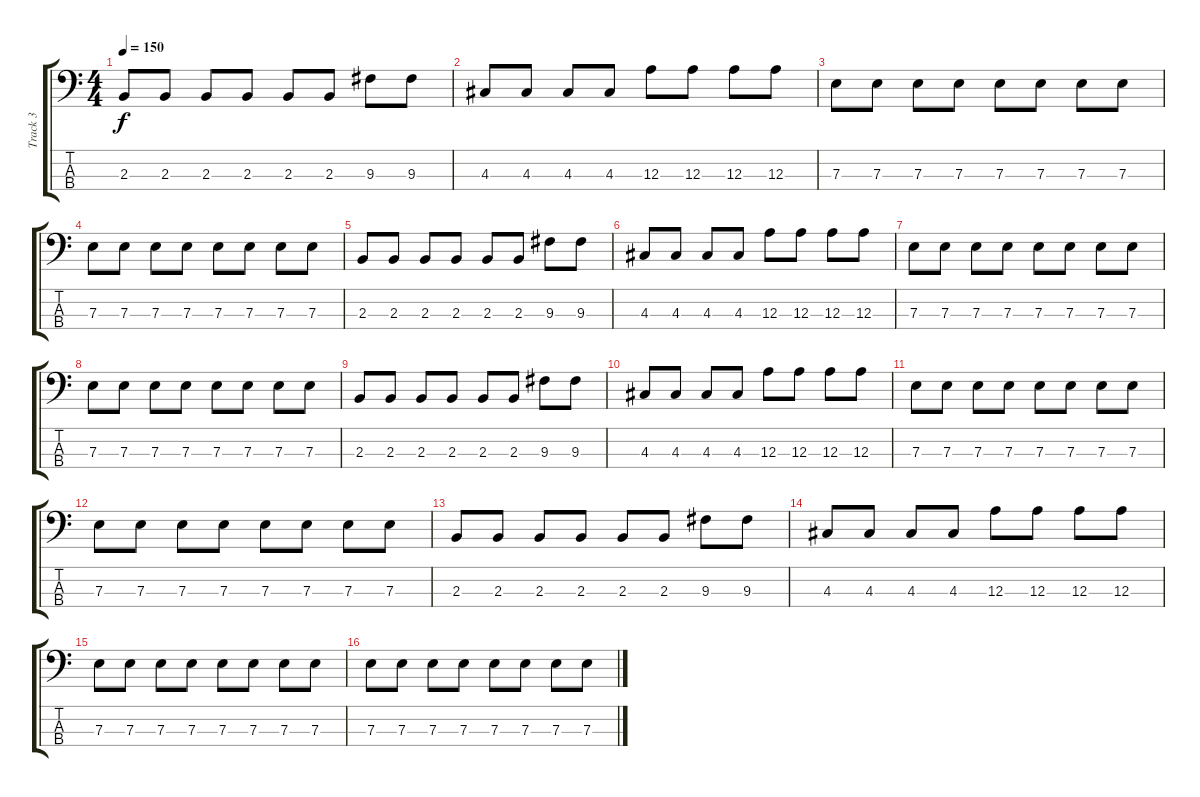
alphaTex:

\track ("Track 3" "Track 3") {instrument electricbassfinger}
\staff {score tabs}
\tuning (G2 D2 A1 E1) {hide}
\ts (4 4)
\tempo 150
\clef f4
\ks c
2.3.8{dy f} 2.3.8 2.3.8 2.3.8 2.3.8 2.3.8 9.3.8 9.3.8 |
4.3.8 4.3.8 4.3.8 4.3.8 12.3.8 12.3.8 12.3.8 12.3.8 |
7.3.8 7.3.8 7.3.8 7.3.8 7.3.8 7.3.8 7.3.8 7.3.8 |
7.3.8 7.3.8 7.3.8 7.3.8 7.3.8 7.3.8 7.3.8 7.3.8 |
2.3.8 2.3.8 2.3.8 2.3.8 2.3.8 2.3.8 9.3.8 9.3.8 |
4.3.8 4.3.8 4.3.8 4.3.8 12.3.8 12.3.8 12.3.8 12.3.8 |
7.3.8 7.3.8 7.3.8 7.3.8 7.3.8 7.3.8 7.3.8 7.3.8 |
7.3.8 7.3.8 7.3.8 7.3.8 7.3.8 7.3.8 7.3.8 7.3.8 |
2.3.8 2.3.8 2.3.8 2.3.8 2.3.8 2.3.8 9.3.8 9.3.8 |
4.3.8 4.3.8 4.3.8 4.3.8 12.3.8 12.3.8 12.3.8 12.3.8 |
7.3.8 7.3.8 7.3.8 7.3.8 7.3.8 7.3.8 7.3.8 7.3.8 |
7.3.8 7.3.8 7.3.8 7.3.8 7.3.8 7.3.8 7.3.8 7.3.8 |
2.3.8 2.3.8 2.3.8 2.3.8 2.3.8 2.3.8 9.3.8 9.3.8 |
4.3.8 4.3.8 4.3.8 4.3.8 12.3.8 12.3.8 12.3.8 12.3.8 |
7.3.8 7.3.8 7.3.8 7.3.8 7.3.8 7.3.8 7.3.8 7.3.8 |
7.3.8 7.3.8 7.3.8 7.3.8 7.3.8 7.3.8 7.3.8 7.3.8
